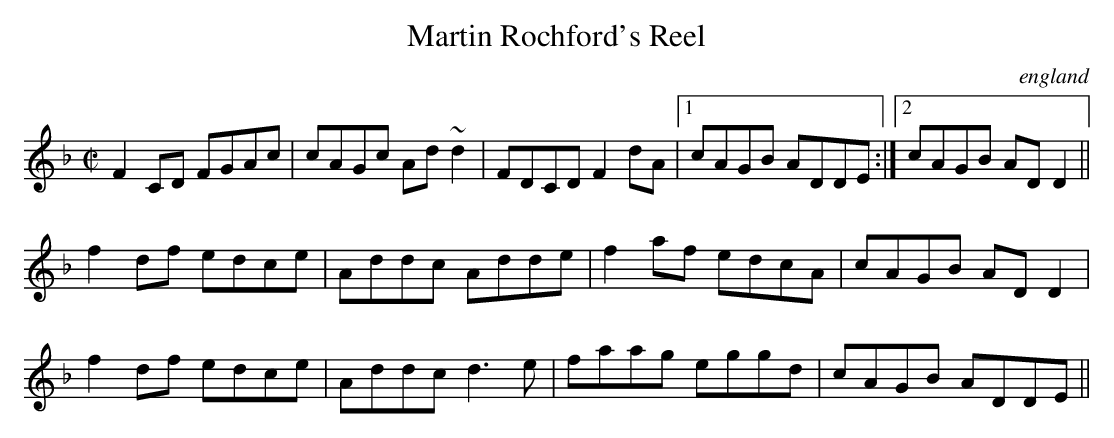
X:1
T:Martin Rochford's Reel
O:england
M:C|
K:Dm
F2CD FGAc|cAGc Ad~d2|FDCD F2dA|1 cAGB ADDE:|2 cAGB ADD2||
f2df edce|Addc Adde|f2af edcA|cAGB ADD2|
f2df edce|Addc d3e|faag eggd|cAGB ADDE||
